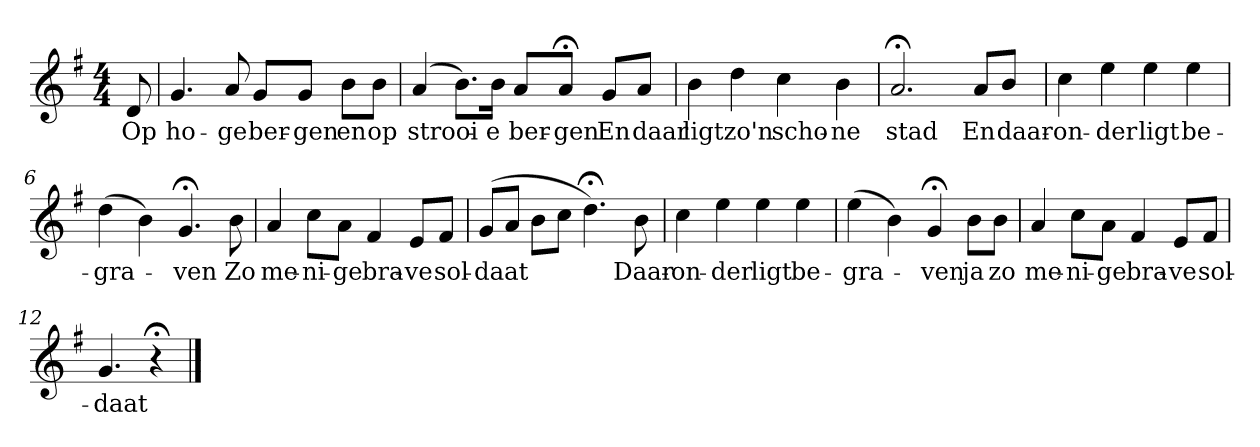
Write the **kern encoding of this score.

**kern	**text
*part1	*part1
*staff1	*staff1
*k[f#]	*
*G:	*
*M4/4	*
*MM120	*
=	=
8d	Op
=1	=1
4.g	ho-
8a	-ge
8gL	ber-
8gJ	-gen
8bL	en
8bJ	op
=2	=2
(4a	strooi-
8.bL)	.
16bJk	-e
8aL	ber-
8a;<J	-gen
8gL	En
8aJ	daar
=3	=3
4b	ligt
4dd	zo'n
4cc	scho-
4b	-ne
=4	=4
2.a;<	stad
8aL	En
8bJ	daar-
=5	=5
4cc	-on-
4ee	-der
4ee	ligt
4ee	be-
=6	=6
(4dd	-gra-
4b)	.
4.g;<	-ven
8b	Zo
=7	=7
4a	me-
8ccL	-ni-
8aJ	-ge
4f#	bra-
8eL	-ve
8f#J	sol-
=8	=8
(8gL	-daat
8aJ	.
8bL	.
8ccJ	.
4.dd;<)	.
8b	Daar-
=9	=9
4cc	-on-
4ee	-der
4ee	ligt
4ee	be-
=10	=10
(4ee	-gra-
4b)	.
4g;<	-ven
8bL	ja
8bJ	zo
=11	=11
4a	me-
8ccL	-ni-
8aJ	-ge
4f#	bra-
8eL	-ve
8f#J	sol-
=12	=12
4.g	-daat
4r;<	.
==	==
*-	*-
